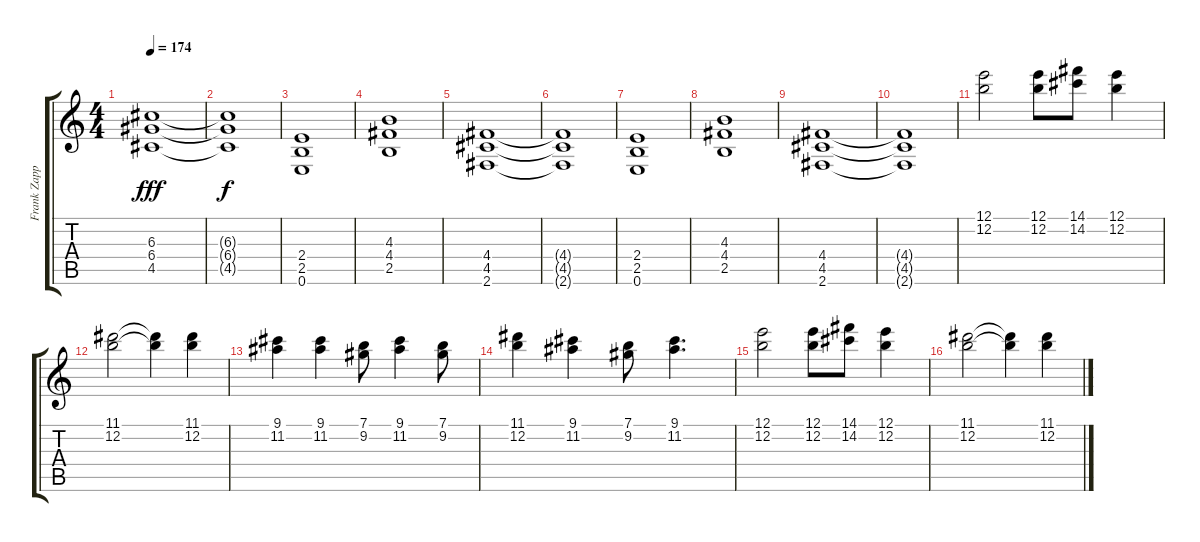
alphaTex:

\track ("Frank Zappa" "Frank Zapp") {instrument overdrivenguitar}
\staff {score tabs}
\tuning (E4 B3 G3 D3 A2 E2) {hide}
\ts (4 4)
\tempo 174
\clef g2
\ks c
(6.3 6.4 4.5).1{dy fff} |
(6.3{t} 6.4{t} 4.5{t}).1{dy f} |
(2.4 2.5 0.6).1 |
(4.3 4.4 2.5).1 |
(4.4 4.5 2.6).1 |
(4.4{t} 4.5{t} 2.6{t}).1 |
(2.4 2.5 0.6).1 |
(4.3 4.4 2.5).1 |
(4.4 4.5 2.6).1 |
(4.4{t} 4.5{t} 2.6{t}).1 |
(12.1 12.2).2 (12.1 12.2).8 (14.1 14.2).8 (12.1 12.2).4 |
(11.1 12.2).2 (11.1{t} 12.2{t}).4 (11.1 12.2).4 |
(9.1 11.2).4 (9.1 11.2).4 (7.1 9.2).8 (9.1 11.2).4 (7.1 9.2).8 |
(11.1 12.2).4 (9.1 11.2).4 (7.1 9.2).8 (9.1 11.2).4{d} |
(12.1 12.2).2 (12.1 12.2).8 (14.1 14.2).8 (12.1 12.2).4 |
(11.1 12.2).2 (11.1{t} 12.2{t}).4 (11.1 12.2).4
